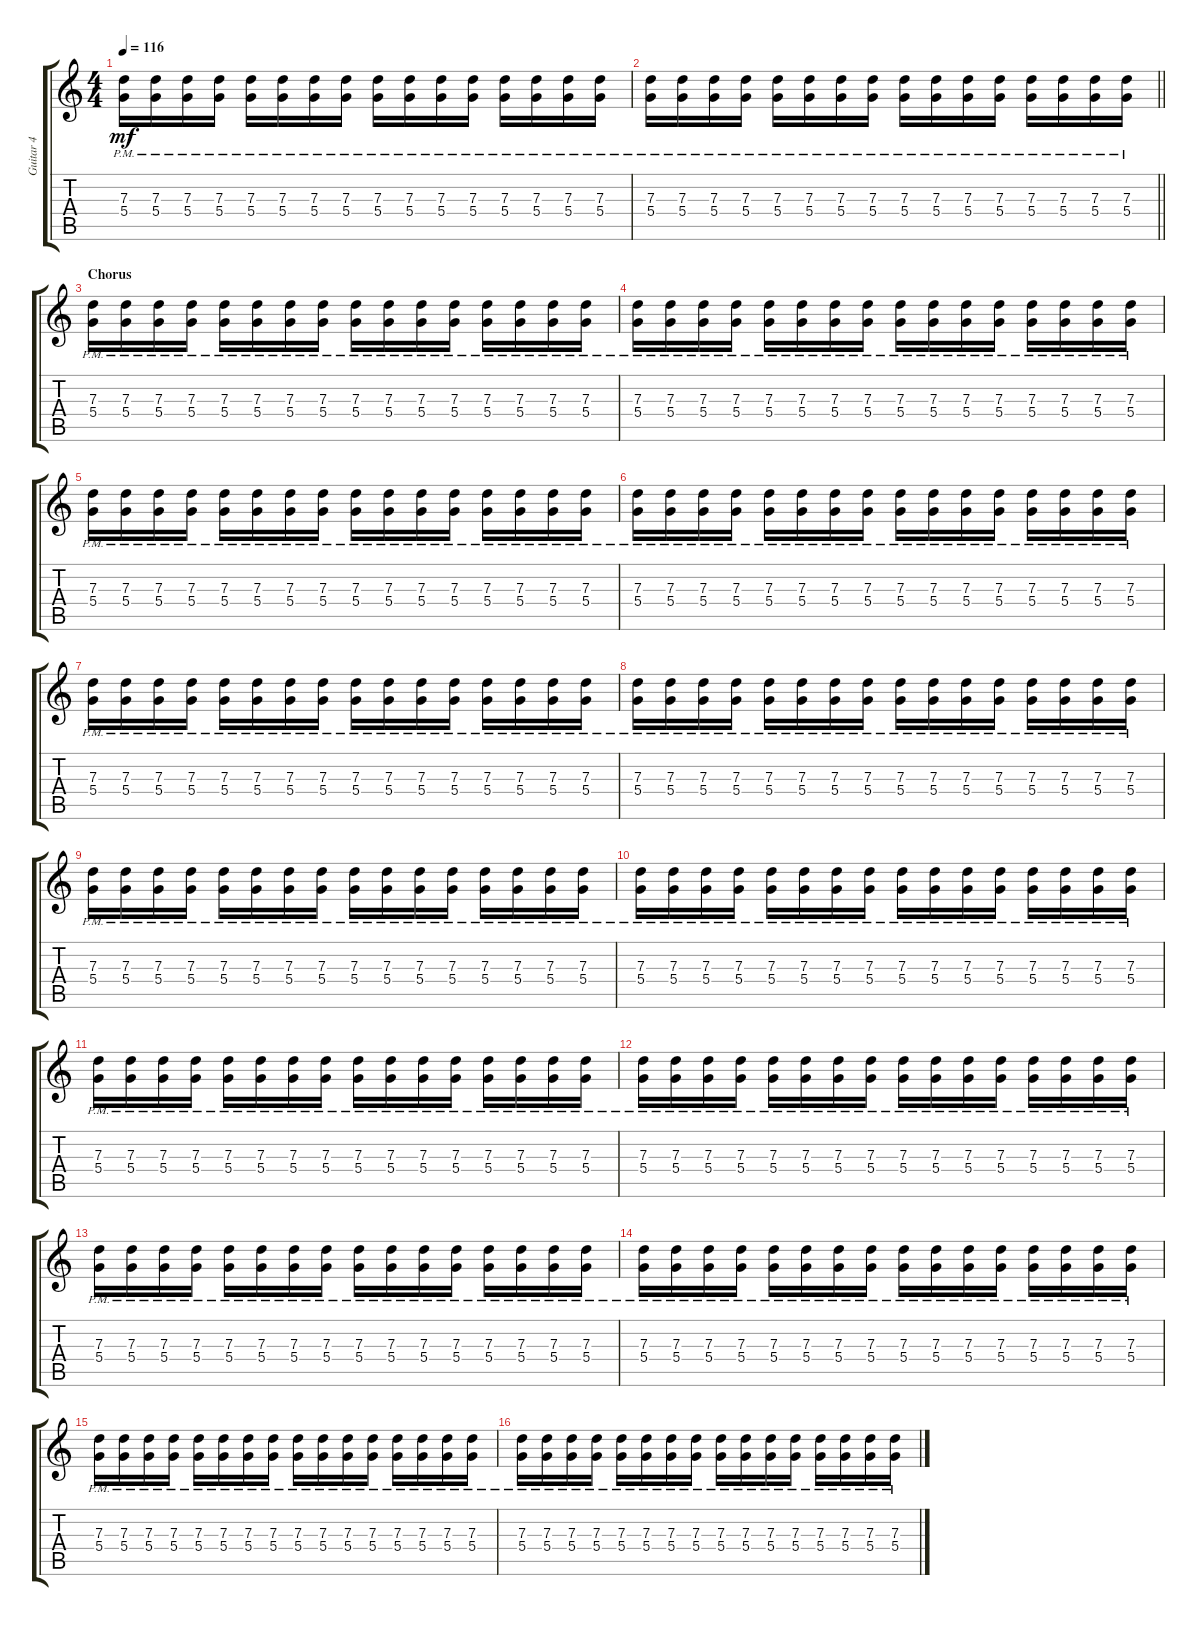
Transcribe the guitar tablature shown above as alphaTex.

\track ("Guitar 4" "Guitar 4") {instrument distortionguitar}
\staff {score tabs}
\tuning (E4 B3 G3 D3 A2 E2) {hide}
\ts (4 4)
\tempo 116
\clef g2
\ks c
(7.3{pm} 5.4{pm}).16{dy mf} (7.3{pm} 5.4{pm}).16 (7.3{pm} 5.4{pm}).16 (7.3{pm} 5.4{pm}).16 (7.3{pm} 5.4{pm}).16 (7.3{pm} 5.4{pm}).16 (7.3{pm} 5.4{pm}).16 (7.3{pm} 5.4{pm}).16 (7.3{pm} 5.4{pm}).16 (7.3{pm} 5.4{pm}).16 (7.3{pm} 5.4{pm}).16 (7.3{pm} 5.4{pm}).16 (7.3{pm} 5.4{pm}).16 (7.3{pm} 5.4{pm}).16 (7.3{pm} 5.4{pm}).16 (7.3{pm} 5.4{pm}).16 |
\barLineRight lightlight
(7.3{pm} 5.4{pm}).16 (7.3{pm} 5.4{pm}).16 (7.3{pm} 5.4{pm}).16 (7.3{pm} 5.4{pm}).16 (7.3{pm} 5.4{pm}).16 (7.3{pm} 5.4{pm}).16 (7.3{pm} 5.4{pm}).16 (7.3{pm} 5.4{pm}).16 (7.3{pm} 5.4{pm}).16 (7.3{pm} 5.4{pm}).16 (7.3{pm} 5.4{pm}).16 (7.3{pm} 5.4{pm}).16 (7.3{pm} 5.4{pm}).16 (7.3{pm} 5.4{pm}).16 (7.3{pm} 5.4{pm}).16 (7.3{pm} 5.4{pm}).16 |
\section ("" "Chorus")
(7.3{pm} 5.4{pm}).16 (7.3{pm} 5.4{pm}).16 (7.3{pm} 5.4{pm}).16 (7.3{pm} 5.4{pm}).16 (7.3{pm} 5.4{pm}).16 (7.3{pm} 5.4{pm}).16 (7.3{pm} 5.4{pm}).16 (7.3{pm} 5.4{pm}).16 (7.3{pm} 5.4{pm}).16 (7.3{pm} 5.4{pm}).16 (7.3{pm} 5.4{pm}).16 (7.3{pm} 5.4{pm}).16 (7.3{pm} 5.4{pm}).16 (7.3{pm} 5.4{pm}).16 (7.3{pm} 5.4{pm}).16 (7.3{pm} 5.4{pm}).16 |
(7.3{pm} 5.4{pm}).16 (7.3{pm} 5.4{pm}).16 (7.3{pm} 5.4{pm}).16 (7.3{pm} 5.4{pm}).16 (7.3{pm} 5.4{pm}).16 (7.3{pm} 5.4{pm}).16 (7.3{pm} 5.4{pm}).16 (7.3{pm} 5.4{pm}).16 (7.3{pm} 5.4{pm}).16 (7.3{pm} 5.4{pm}).16 (7.3{pm} 5.4{pm}).16 (7.3{pm} 5.4{pm}).16 (7.3{pm} 5.4{pm}).16 (7.3{pm} 5.4{pm}).16 (7.3{pm} 5.4{pm}).16 (7.3{pm} 5.4{pm}).16 |
(7.3{pm} 5.4{pm}).16 (7.3{pm} 5.4{pm}).16 (7.3{pm} 5.4{pm}).16 (7.3{pm} 5.4{pm}).16 (7.3{pm} 5.4{pm}).16 (7.3{pm} 5.4{pm}).16 (7.3{pm} 5.4{pm}).16 (7.3{pm} 5.4{pm}).16 (7.3{pm} 5.4{pm}).16 (7.3{pm} 5.4{pm}).16 (7.3{pm} 5.4{pm}).16 (7.3{pm} 5.4{pm}).16 (7.3{pm} 5.4{pm}).16 (7.3{pm} 5.4{pm}).16 (7.3{pm} 5.4{pm}).16 (7.3{pm} 5.4{pm}).16 |
(7.3{pm} 5.4{pm}).16 (7.3{pm} 5.4{pm}).16 (7.3{pm} 5.4{pm}).16 (7.3{pm} 5.4{pm}).16 (7.3{pm} 5.4{pm}).16 (7.3{pm} 5.4{pm}).16 (7.3{pm} 5.4{pm}).16 (7.3{pm} 5.4{pm}).16 (7.3{pm} 5.4{pm}).16 (7.3{pm} 5.4{pm}).16 (7.3{pm} 5.4{pm}).16 (7.3{pm} 5.4{pm}).16 (7.3{pm} 5.4{pm}).16 (7.3{pm} 5.4{pm}).16 (7.3{pm} 5.4{pm}).16 (7.3{pm} 5.4{pm}).16 |
(7.3{pm} 5.4{pm}).16 (7.3{pm} 5.4{pm}).16 (7.3{pm} 5.4{pm}).16 (7.3{pm} 5.4{pm}).16 (7.3{pm} 5.4{pm}).16 (7.3{pm} 5.4{pm}).16 (7.3{pm} 5.4{pm}).16 (7.3{pm} 5.4{pm}).16 (7.3{pm} 5.4{pm}).16 (7.3{pm} 5.4{pm}).16 (7.3{pm} 5.4{pm}).16 (7.3{pm} 5.4{pm}).16 (7.3{pm} 5.4{pm}).16 (7.3{pm} 5.4{pm}).16 (7.3{pm} 5.4{pm}).16 (7.3{pm} 5.4{pm}).16 |
(7.3{pm} 5.4{pm}).16 (7.3{pm} 5.4{pm}).16 (7.3{pm} 5.4{pm}).16 (7.3{pm} 5.4{pm}).16 (7.3{pm} 5.4{pm}).16 (7.3{pm} 5.4{pm}).16 (7.3{pm} 5.4{pm}).16 (7.3{pm} 5.4{pm}).16 (7.3{pm} 5.4{pm}).16 (7.3{pm} 5.4{pm}).16 (7.3{pm} 5.4{pm}).16 (7.3{pm} 5.4{pm}).16 (7.3{pm} 5.4{pm}).16 (7.3{pm} 5.4{pm}).16 (7.3{pm} 5.4{pm}).16 (7.3{pm} 5.4{pm}).16 |
(7.3{pm} 5.4{pm}).16 (7.3{pm} 5.4{pm}).16 (7.3{pm} 5.4{pm}).16 (7.3{pm} 5.4{pm}).16 (7.3{pm} 5.4{pm}).16 (7.3{pm} 5.4{pm}).16 (7.3{pm} 5.4{pm}).16 (7.3{pm} 5.4{pm}).16 (7.3{pm} 5.4{pm}).16 (7.3{pm} 5.4{pm}).16 (7.3{pm} 5.4{pm}).16 (7.3{pm} 5.4{pm}).16 (7.3{pm} 5.4{pm}).16 (7.3{pm} 5.4{pm}).16 (7.3{pm} 5.4{pm}).16 (7.3{pm} 5.4{pm}).16 |
(7.3{pm} 5.4{pm}).16 (7.3{pm} 5.4{pm}).16 (7.3{pm} 5.4{pm}).16 (7.3{pm} 5.4{pm}).16 (7.3{pm} 5.4{pm}).16 (7.3{pm} 5.4{pm}).16 (7.3{pm} 5.4{pm}).16 (7.3{pm} 5.4{pm}).16 (7.3{pm} 5.4{pm}).16 (7.3{pm} 5.4{pm}).16 (7.3{pm} 5.4{pm}).16 (7.3{pm} 5.4{pm}).16 (7.3{pm} 5.4{pm}).16 (7.3{pm} 5.4{pm}).16 (7.3{pm} 5.4{pm}).16 (7.3{pm} 5.4{pm}).16 |
(7.3{pm} 5.4{pm}).16 (7.3{pm} 5.4{pm}).16 (7.3{pm} 5.4{pm}).16 (7.3{pm} 5.4{pm}).16 (7.3{pm} 5.4{pm}).16 (7.3{pm} 5.4{pm}).16 (7.3{pm} 5.4{pm}).16 (7.3{pm} 5.4{pm}).16 (7.3{pm} 5.4{pm}).16 (7.3{pm} 5.4{pm}).16 (7.3{pm} 5.4{pm}).16 (7.3{pm} 5.4{pm}).16 (7.3{pm} 5.4{pm}).16 (7.3{pm} 5.4{pm}).16 (7.3{pm} 5.4{pm}).16 (7.3{pm} 5.4{pm}).16 |
(7.3{pm} 5.4{pm}).16 (7.3{pm} 5.4{pm}).16 (7.3{pm} 5.4{pm}).16 (7.3{pm} 5.4{pm}).16 (7.3{pm} 5.4{pm}).16 (7.3{pm} 5.4{pm}).16 (7.3{pm} 5.4{pm}).16 (7.3{pm} 5.4{pm}).16 (7.3{pm} 5.4{pm}).16 (7.3{pm} 5.4{pm}).16 (7.3{pm} 5.4{pm}).16 (7.3{pm} 5.4{pm}).16 (7.3{pm} 5.4{pm}).16 (7.3{pm} 5.4{pm}).16 (7.3{pm} 5.4{pm}).16 (7.3{pm} 5.4{pm}).16 |
(7.3{pm} 5.4{pm}).16 (7.3{pm} 5.4{pm}).16 (7.3{pm} 5.4{pm}).16 (7.3{pm} 5.4{pm}).16 (7.3{pm} 5.4{pm}).16 (7.3{pm} 5.4{pm}).16 (7.3{pm} 5.4{pm}).16 (7.3{pm} 5.4{pm}).16 (7.3{pm} 5.4{pm}).16 (7.3{pm} 5.4{pm}).16 (7.3{pm} 5.4{pm}).16 (7.3{pm} 5.4{pm}).16 (7.3{pm} 5.4{pm}).16 (7.3{pm} 5.4{pm}).16 (7.3{pm} 5.4{pm}).16 (7.3{pm} 5.4{pm}).16 |
(7.3{pm} 5.4{pm}).16 (7.3{pm} 5.4{pm}).16 (7.3{pm} 5.4{pm}).16 (7.3{pm} 5.4{pm}).16 (7.3{pm} 5.4{pm}).16 (7.3{pm} 5.4{pm}).16 (7.3{pm} 5.4{pm}).16 (7.3{pm} 5.4{pm}).16 (7.3{pm} 5.4{pm}).16 (7.3{pm} 5.4{pm}).16 (7.3{pm} 5.4{pm}).16 (7.3{pm} 5.4{pm}).16 (7.3{pm} 5.4{pm}).16 (7.3{pm} 5.4{pm}).16 (7.3{pm} 5.4{pm}).16 (7.3{pm} 5.4{pm}).16 |
(7.3{pm} 5.4{pm}).16 (7.3{pm} 5.4{pm}).16 (7.3{pm} 5.4{pm}).16 (7.3{pm} 5.4{pm}).16 (7.3{pm} 5.4{pm}).16 (7.3{pm} 5.4{pm}).16 (7.3{pm} 5.4{pm}).16 (7.3{pm} 5.4{pm}).16 (7.3{pm} 5.4{pm}).16 (7.3{pm} 5.4{pm}).16 (7.3{pm} 5.4{pm}).16 (7.3{pm} 5.4{pm}).16 (7.3{pm} 5.4{pm}).16 (7.3{pm} 5.4{pm}).16 (7.3{pm} 5.4{pm}).16 (7.3{pm} 5.4{pm}).16 |
(7.3{pm} 5.4{pm}).16 (7.3{pm} 5.4{pm}).16 (7.3{pm} 5.4{pm}).16 (7.3{pm} 5.4{pm}).16 (7.3{pm} 5.4{pm}).16 (7.3{pm} 5.4{pm}).16 (7.3{pm} 5.4{pm}).16 (7.3{pm} 5.4{pm}).16 (7.3{pm} 5.4{pm}).16 (7.3{pm} 5.4{pm}).16 (7.3{pm} 5.4{pm}).16 (7.3{pm} 5.4{pm}).16 (7.3{pm} 5.4{pm}).16 (7.3{pm} 5.4{pm}).16 (7.3{pm} 5.4{pm}).16 (7.3{pm} 5.4{pm}).16
